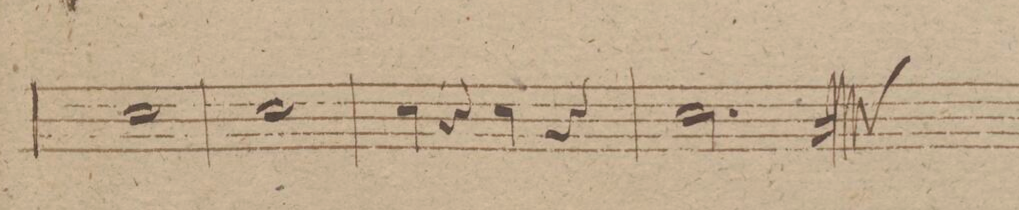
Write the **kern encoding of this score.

**kern	**dynam
*I"Trombone Tenore.	*
*clefC4	*
*k[f#c#g#d#]	*
*met(c)	*
*M4/4	*
1B\	.
=308	=308
1B\	.
=309	=309
4B\	.
4r	.
4B\	.
4r	.
=310	=310
2.B\	.
4r	.
==	==
*-	*-
